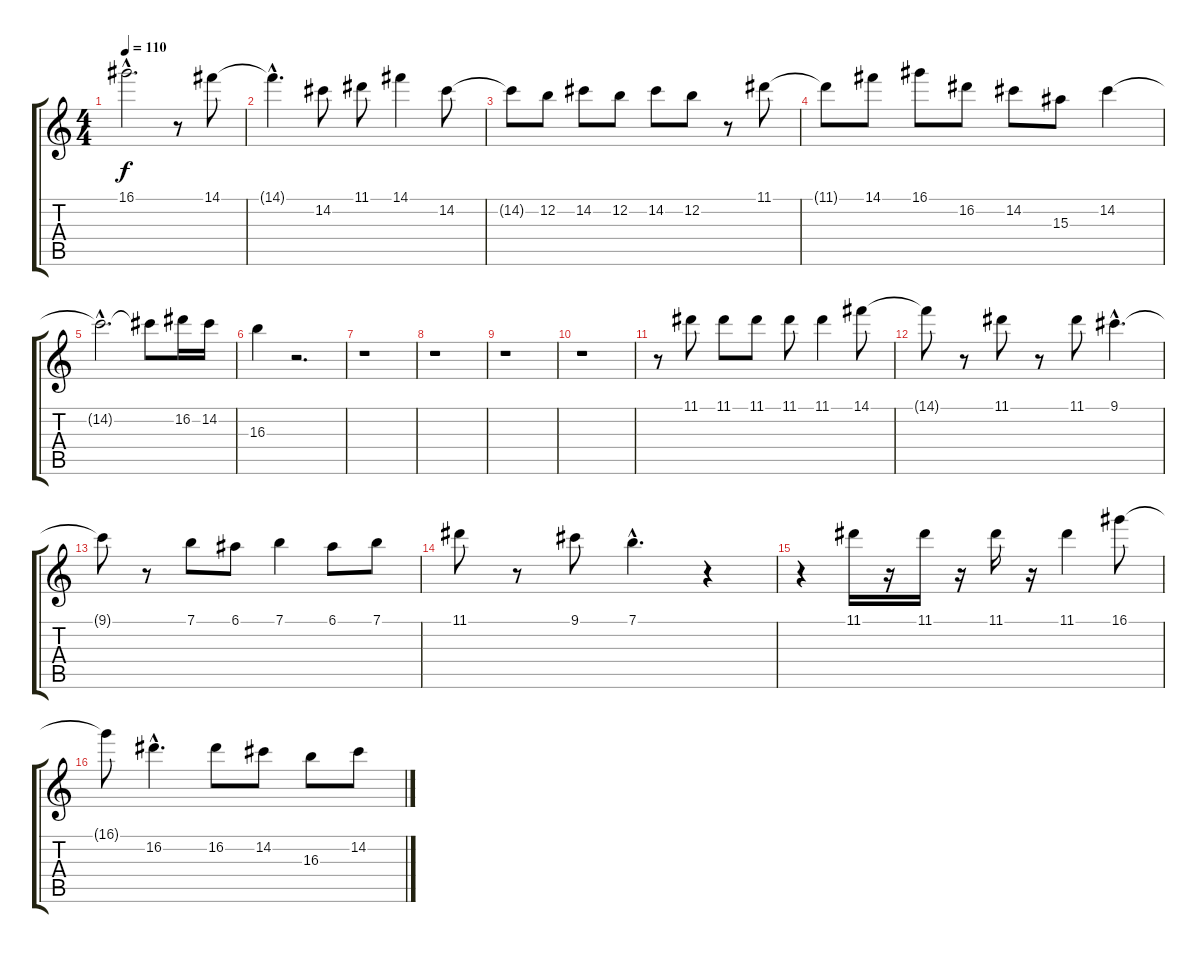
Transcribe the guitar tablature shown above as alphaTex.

\track "" {instrument overdrivenguitar}
\staff {score tabs}
\tuning (E4 B3 G3 D3 A2 E2) {hide}
\ts (4 4)
\tempo 110
\clef g2
\ks c
16.1{hac t}.2{d dy f} r.8 14.1.8 |
14.1{hac t}.4{d} 14.2.8 11.1.8 14.1.4 14.2.8 |
14.2{t}.8 12.2.8 14.2.8 12.2.8 14.2.8 12.2.8 r.8 11.1.8 |
11.1{t}.8 14.1.8 16.1.8 16.2.8 14.2.8 15.3.8 14.2.4 |
14.2{hac t}.2{d} 14.2{t}.8 16.2.16 14.2.16 |
16.3.4 r.2{d} |
r.1 |
r.1 |
r.1 |
r.1 |
r.8 11.1.8 11.1.8 11.1.8 11.1.8 11.1.4 14.1.8 |
14.1{t}.8 r.8 11.1.8 r.8 11.1.8 9.1{hac}.4{d} |
9.1{t}.8 r.8 7.1.8 6.1.8 7.1.4 6.1.8 7.1.8 |
11.1.8 r.8 9.1.8 7.1{hac}.4{d} r.4 |
r.4 11.1.16 r.16 11.1.16 r.16 11.1.16 r.16 11.1.4 16.1.8 |
16.1{t}.8 16.2{hac}.4{d} 16.2.8 14.2.8 16.3.8 14.2.8
